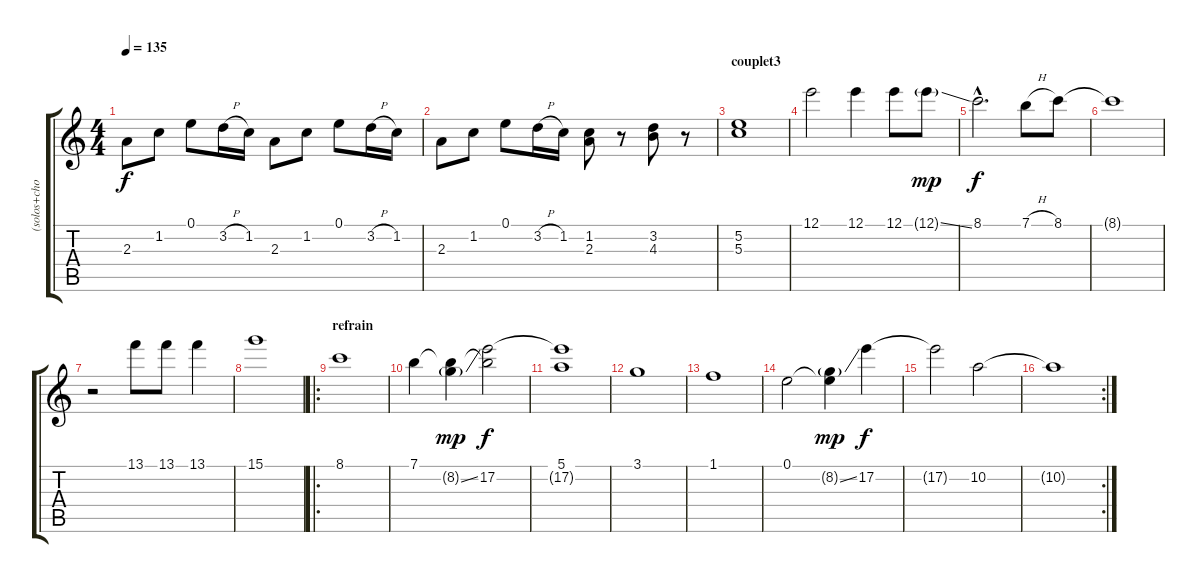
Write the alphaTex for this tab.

\track ("(solos+choeurs)" "(solos+cho") {instrument fretlessbass}
\staff {score tabs}
\tuning (E4 B3 G3 D3 A2 E2) {hide}
\ts (4 4)
\tempo 135
\clef g2
\ks c
2.3.8{dy f} 1.2.8 0.1.8 3.2{h}.16 1.2.16 2.3.8 1.2.8 0.1.8 3.2{h}.16 1.2.16 |
2.3.8 1.2.8 0.1.8 3.2{h}.16 1.2.16 (1.2 2.3).8 r.8 (3.2 4.3).8 r.8 |
\section ("" "couplet3")
(5.2 5.3).1 |
12.1.2{volume 10 instrument voiceoohs} 12.1.4 12.1.8 12.1{ss g}.8{dy mp} |
8.1{hac}.2{d dy f} 7.1{h}.8 8.1.8 |
8.1{t}.1 |
r.2 13.1.8 13.1.8 13.1.4 |
15.1.1 |
\ro
\section ("" "refrain")
8.1.1{instrument choiraahs} |
7.1.4 (7.1{t} 8.2{ss g}).4{dy mp} (7.1{t} 17.2).2{dy f} |
(5.1 17.2{t}).1 |
3.1.1 |
1.1.1 |
0.1.2 (0.1{t} 8.2{ss g}).4{dy mp} 17.2.4{dy f} |
17.2{t}.2 10.2.2 |
\rc 2
10.2{t}.1
